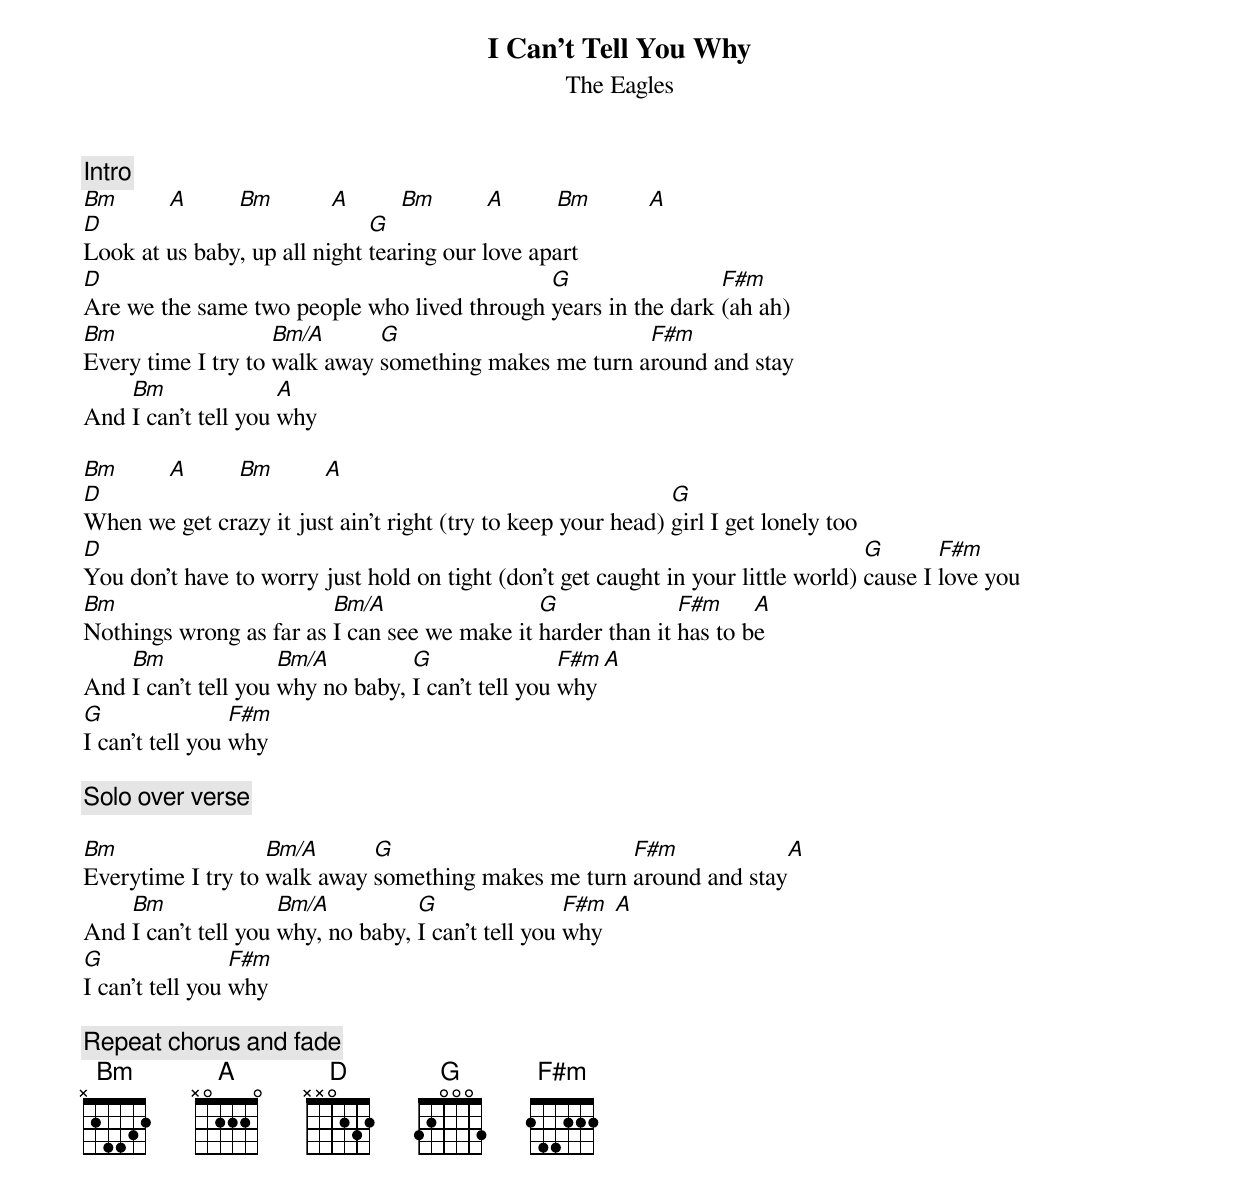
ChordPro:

{title:I Can't Tell You Why}
{st:The Eagles}
{define: Bm/A 1 2 3 4 4 0 -1}

{c:Intro}
[Bm]        [A]        [Bm]         [A]        [Bm]        [A]        [Bm]         [A]
[D]Look at us baby, up all night [G]tearing our love apart
[D]Are we the same two people who lived through [G]years in the dark [F#m](ah ah)
[Bm]Every time I try to [Bm/A]walk away [G]something makes me turn a[F#m]round and stay
And [Bm]I can't tell you [A]why

[Bm]        [A]        [Bm]        [A]
[D]When we get crazy it just ain't right (try to keep your head) [G]girl I get lonely too
[D]You don't have to worry just hold on tight (don't get caught in your little world) [G]cause I [F#m]love you
[Bm]Nothings wrong as far as [Bm/A]I can see we make it [G]harder than it [F#m]has to b[A]e
And [Bm]I can't tell you [Bm/A]why no baby, [G]I can't tell you [F#m]why [A]
[G]I can't tell you [F#m]why

{c:Solo over verse}

[Bm]Everytime I try to [Bm/A]walk away [G]something makes me turn [F#m]around and stay[A]
And [Bm]I can't tell you [Bm/A]why, no baby, [G]I can't tell you [F#m]why  [A]
[G]I can't tell you [F#m]why

{c:Repeat chorus and fade}
